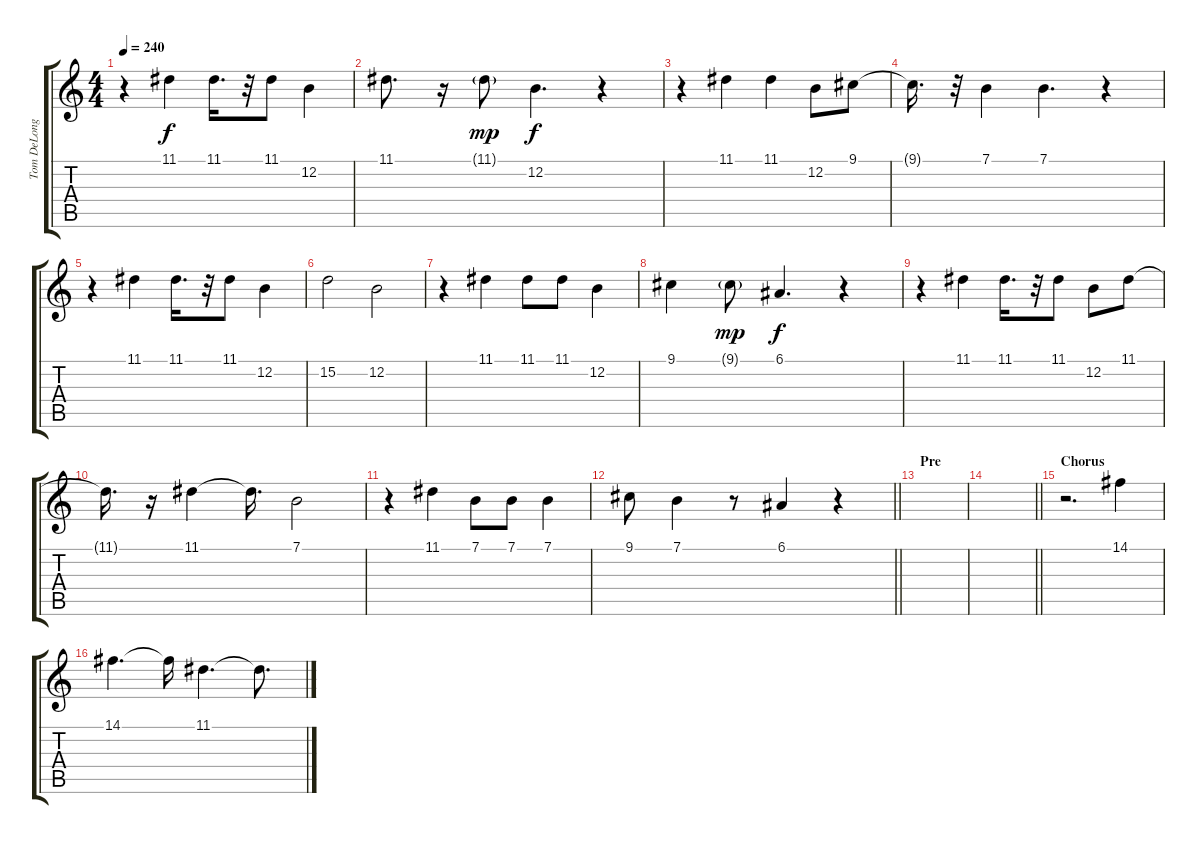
\track ("Tom DeLonge - Vocal" "Tom DeLong") {instrument tenorsax}
\staff {score tabs}
\tuning (E4 B3 G3 D3 A2 E2) {hide}
\ts (4 4)
\tempo 240
\clef g2
\ks c
r.4{dy f} 11.1.4 11.1.16{d} r.32 11.1.8 12.2.4 |
11.1.8{d} r.16 11.1{g}.8{dy mp} 12.2.4{d dy f} r.4 |
r.4 11.1.4 11.1.4 12.2.8 9.1.8 |
9.1{t}.16{d} r.32 7.1.4 7.1.4{d} r.4 |
r.4 11.1.4 11.1.16{d} r.32 11.1.8 12.2.4 |
15.2.2 12.2.2 |
r.4 11.1.4 11.1.8 11.1.8 12.2.4 |
9.1.4 9.1{g}.8{dy mp} 6.1.4{d dy f} r.4 |
r.4 11.1.4 11.1.16{d} r.32 11.1.8 12.2.8 11.1.8 |
11.1{t}.16{d} r.16 11.1.4 11.1{t}.16{d} 7.1.2 |
r.4 11.1.4 7.1.8 7.1.8 7.1.4 |
\barLineRight lightlight
9.1.8 7.1.4 r.8 6.1.4 r.4 |
\section ("" "Pre")
|
\barLineRight lightlight
|
\section ("" "Chorus")
r.2{d} 14.1.4 |
14.1.4{d} 14.1{t}.16 11.1.4{d} 11.1{t}.8{d}
